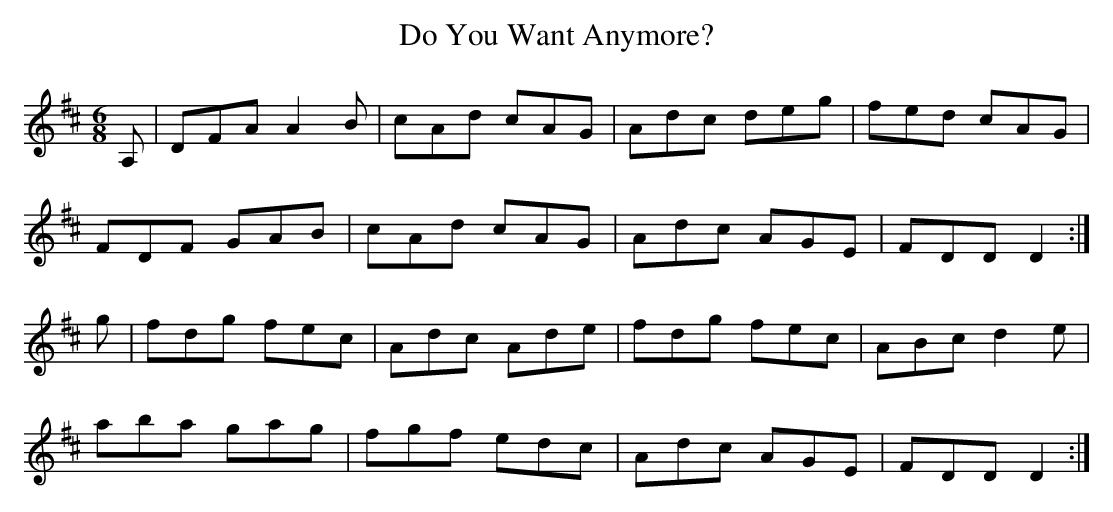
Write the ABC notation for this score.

X:1
T: Do You Want Anymore?
M:6/8
L:1/8
K:D
A, | DFA A2B | cAd cAG | Adc deg | fed cAG |
FDF GAB | cAd cAG | Adc AGE | FDD D2 :|
g | fdg fec | Adc Ade | fdg fec | ABc d2e |
aba gag | fgf edc | Adc AGE | FDD D2 :|
